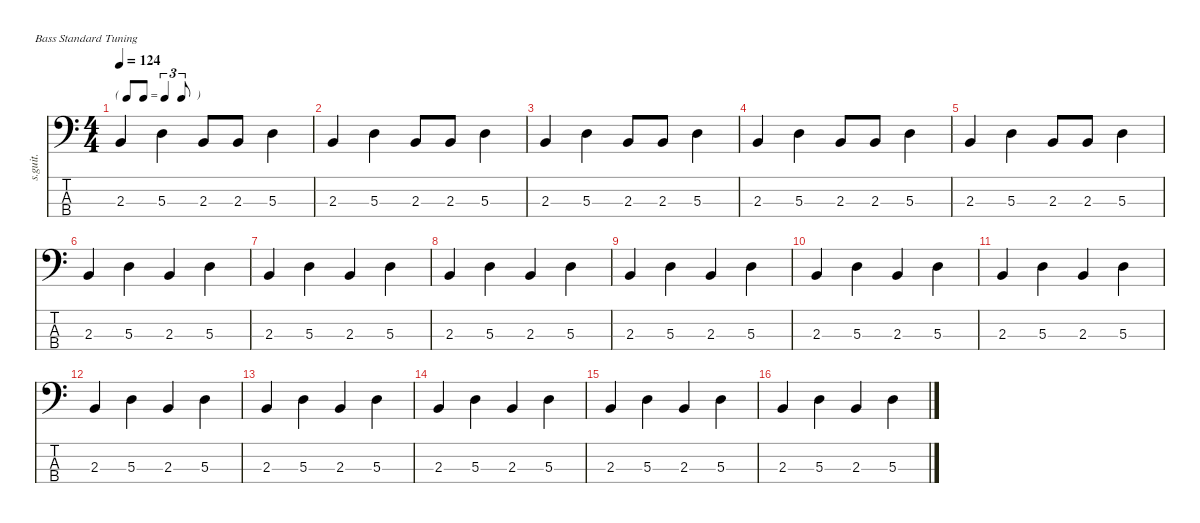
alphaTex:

\defaultSystemsLayout 4
\hideDynamics
\bracketExtendMode nobrackets
\track ("Roger Waters | Fender Precision | Bass" "s.guit.") {instrument electricbasspick}
\staff {score tabs}
\tuning (G2 D2 A1 E1)
\ts (4 4)
\tf triplet8th
\tempo 124
\clef f4
\ks c
2.3.4{dy f} 5.3.4 2.3.8 2.3.8 5.3.4 |
2.3.4 5.3.4 2.3.8 2.3.8 5.3.4 |
2.3.4 5.3.4 2.3.8 2.3.8 5.3.4 |
2.3.4 5.3.4 2.3.8 2.3.8 5.3.4 |
2.3.4 5.3.4 2.3.8 2.3.8 5.3.4 |
2.3.4 5.3.4 2.3.4 5.3.4 |
2.3.4 5.3.4 2.3.4 5.3.4 |
2.3.4 5.3.4 2.3.4 5.3.4 |
2.3.4 5.3.4 2.3.4 5.3.4 |
2.3.4 5.3.4 2.3.4 5.3.4 |
2.3.4 5.3.4 2.3.4 5.3.4 |
2.3.4 5.3.4 2.3.4 5.3.4 |
2.3.4 5.3.4 2.3.4 5.3.4 |
2.3.4 5.3.4 2.3.4 5.3.4 |
2.3.4 5.3.4 2.3.4 5.3.4 |
2.3.4 5.3.4 2.3.4 5.3.4
